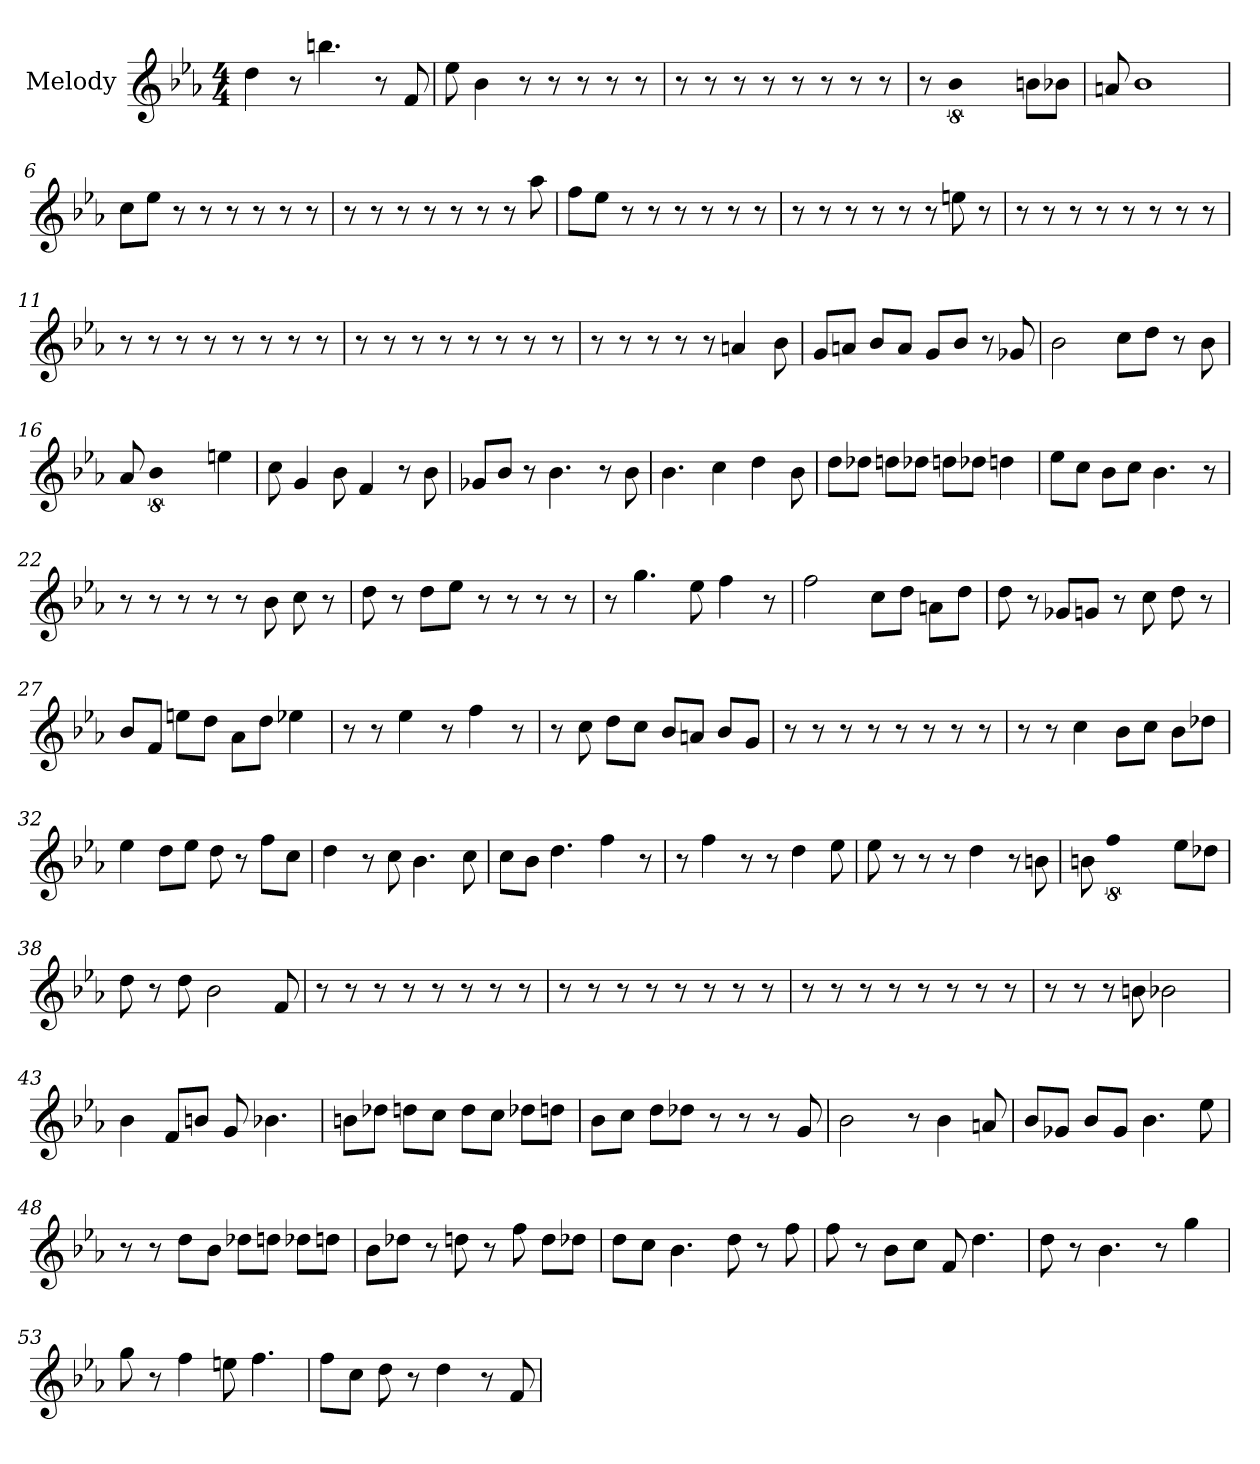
**kern
*part1
*staff1
*I"Melody
*clefG2
*k[b-e-a-]
*E-:
*M4/4
*MM152
=1
4dd
8r
4.bb
8r
8f
=2
8ee-
4b-
8r
8r
8r
8r
8r
=3
8r
8r
8r
8r
8r
8r
8r
8r
=4
8r
!LO:N:vis=2
8%5b-
8b\L
8b-\J
=5
8a
!LO:N:vis=1
2..b-
=6
8cc\L
8ee-\J
8r
8r
8r
8r
8r
8r
=7
8r
8r
8r
8r
8r
8r
8r
8aa-
=8
8ff\L
8ee-\J
8r
8r
8r
8r
8r
8r
=9
8r
8r
8r
8r
8r
8r
8ee
8r
=10
8r
8r
8r
8r
8r
8r
8r
8r
=11
8r
8r
8r
8r
8r
8r
8r
8r
=12
8r
8r
8r
8r
8r
8r
8r
8r
=13
8r
8r
8r
8r
8r
4a
8b-
=14
8g/L
8a/J
8b-/L
8a/J
8g/L
8b-/J
8r
8g-
=15
2b-
8cc\L
8dd\J
8r
8b-
=16
8a-
!LO:N:vis=2
8%5b-
4ee
=17
8cc
4g
8b-
4f
8r
8b-
=18
8g-/L
8b-/J
8r
4.b-
8r
8b-
=19
4.b-
4cc
4dd
8b-
=20
8dd\L
8dd-\J
8dd\L
8dd-\J
8dd\L
8dd-\J
4dd
=21
8ee-\L
8cc\J
8b-\L
8cc\J
4.b-
8r
=22
8r
8r
8r
8r
8r
8b-
8cc
8r
=23
8dd
8r
8dd\L
8ee-\J
8r
8r
8r
8r
=24
8r
4.gg
8ee-
4ff
8r
=25
2ff
8cc\L
8dd\J
8a\L
8dd\J
=26
8dd
8r
8g-/L
8g/J
8r
8cc
8dd
8r
=27
8b-/L
8f/J
8ee\L
8dd\J
8a-\L
8dd\J
4ee-
=28
8r
8r
4ee-
8r
4ff
8r
=29
8r
8cc
8dd\L
8cc\J
8b-/L
8a/J
8b-/L
8g/J
=30
8r
8r
8r
8r
8r
8r
8r
8r
=31
8r
8r
4cc
8b-\L
8cc\J
8b-\L
8dd-\J
=32
4ee-
8dd\L
8ee-\J
8dd
8r
8ff\L
8cc\J
=33
4dd
8r
8cc
4.b-
8cc
=34
8cc\L
8b-\J
4.dd
4ff
8r
=35
8r
4ff
8r
8r
4dd
8ee-
=36
8ee-
8r
8r
8r
4dd
8r
8b
=37
8b
!LO:N:vis=2
8%5ff
8ee-\L
8dd-\J
=38
8dd
8r
8dd
2b-
8f
=39
8r
8r
8r
8r
8r
8r
8r
8r
=40
8r
8r
8r
8r
8r
8r
8r
8r
=41
8r
8r
8r
8r
8r
8r
8r
8r
=42
8r
8r
8r
8b
2b-
=43
4b-
8f/L
8b/J
8g
4.b-
=44
8b\L
8dd-\J
8dd\L
8cc\J
8dd\L
8cc\J
8dd-\L
8dd\J
=45
8b-\L
8cc\J
8dd\L
8dd-\J
8r
8r
8r
8g
=46
2b-
8r
4b-
8a
=47
8b-/L
8g-/J
8b-/L
8g-/J
4.b-
8ee-
=48
8r
8r
8dd\L
8b-\J
8dd-\L
8dd\J
8dd-\L
8dd\J
=49
8b-\L
8dd-\J
8r
8dd
8r
8ff
8dd\L
8dd-\J
=50
8dd\L
8cc\J
4.b-
8dd
8r
8ff
=51
8ff
8r
8b-\L
8cc\J
8f
4.dd
=52
8dd
8r
4.b-
8r
4gg
=53
8gg
8r
4ff
8ee
4.ff
=54
8ff\L
8cc\J
8dd
8r
4dd
8r
8f
=
*-
